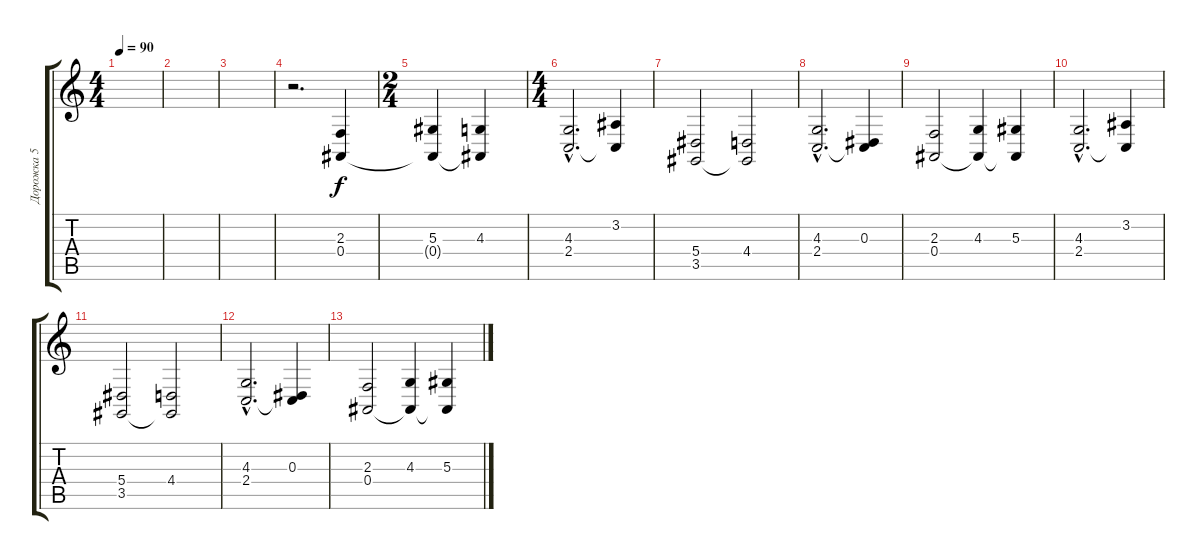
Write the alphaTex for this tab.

\track ("Дорожка 5" "Дорожка 5") {instrument stringensemble1}
\staff {score tabs}
\tuning (C4 G3 Eb3 Bb2 F2 C2) {hide}
\ts (4 4)
\tempo 90
\clef g2
\ks c
|
|
|
r.2{d} (2.3 0.4).4 |
\ts (2 4)
(5.3 0.4{t}).4 (4.3 0.4{t}).4 |
\ts (4 4)
(4.3{hac} 2.4{hac}).2{d volume 10} (3.2 2.4{t}).4 |
(5.4 3.5).2 (4.4 3.5{t}).2 |
(4.3{hac} 2.4{hac}).2{d} (0.3 2.4{t}).4 |
(2.3 0.4).2 (4.3 0.4{t}).4 (5.3 0.4{t}).4 |
(4.3{hac} 2.4{hac}).2{d volume 10} (3.2 2.4{t}).4 |
(5.4 3.5).2 (4.4 3.5{t}).2 |
(4.3{hac} 2.4{hac}).2{d} (0.3 2.4{t}).4 |
(2.3 0.4).2 (4.3 0.4{t}).4 (5.3 0.4{t}).4
